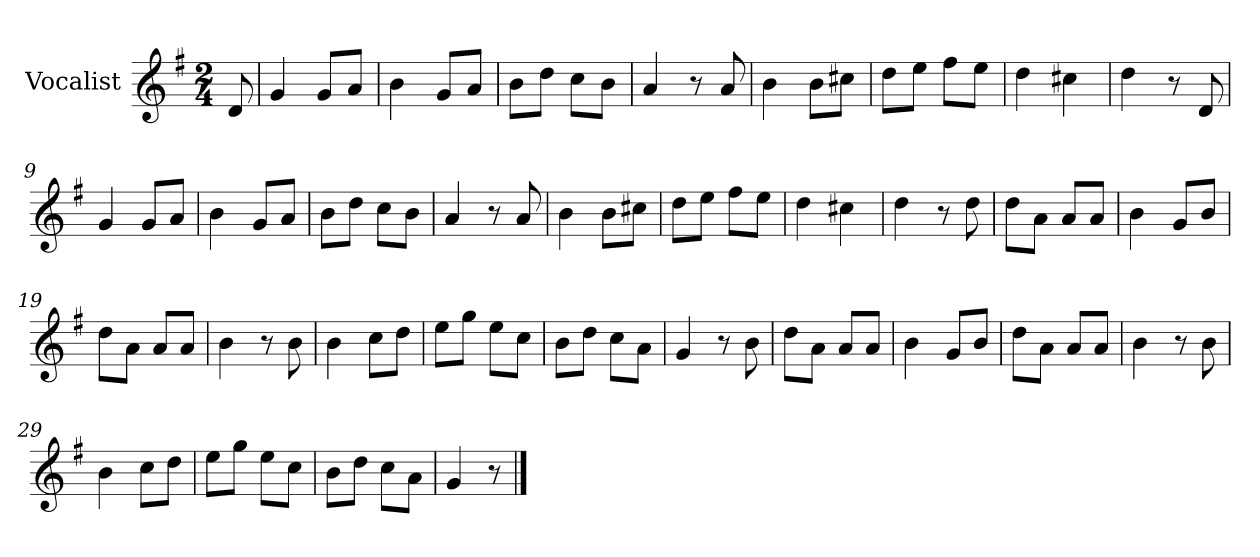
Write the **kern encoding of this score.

**kern
*part1
*staff1
*I"Vocalist
*k[f#]
*G:
*M2/4
=
8d
=1
4g
8gL
8aJ
=2
4b
8gL
8aJ
=3
8bL
8ddJ
8ccL
8bJ
=4
4a
8r
8a
=5
4b
8bL
8cc#XJ
=6
8ddL
8eeJ
8ff#L
8eeJ
=7
4dd
4cc#X
=8
4dd
8r
8d
=9
4g
8gL
8aJ
=10
4b
8gL
8aJ
=11
8bL
8ddJ
8ccL
8bJ
=12
4a
8r
8a
=13
4b
8bL
8cc#XJ
=14
8ddL
8eeJ
8ff#L
8eeJ
=15
4dd
4cc#X
=16
4dd
8r
8dd
=17
8ddL
8aJ
8aL
8aJ
=18
4b
8gL
8bJ
=19
8ddL
8aJ
8aL
8aJ
=20
4b
8r
8b
=21
4b
8ccL
8ddJ
=22
8eeL
8ggJ
8eeL
8ccJ
=23
8bL
8ddJ
8ccL
8aJ
=24
4g
8r
8b
=25
8ddL
8aJ
8aL
8aJ
=26
4b
8gL
8bJ
=27
8ddL
8aJ
8aL
8aJ
=28
4b
8r
8b
=29
4b
8ccL
8ddJ
=30
8eeL
8ggJ
8eeL
8ccJ
=31
8bL
8ddJ
8ccL
8aJ
=32
4g
8r
==
*-
